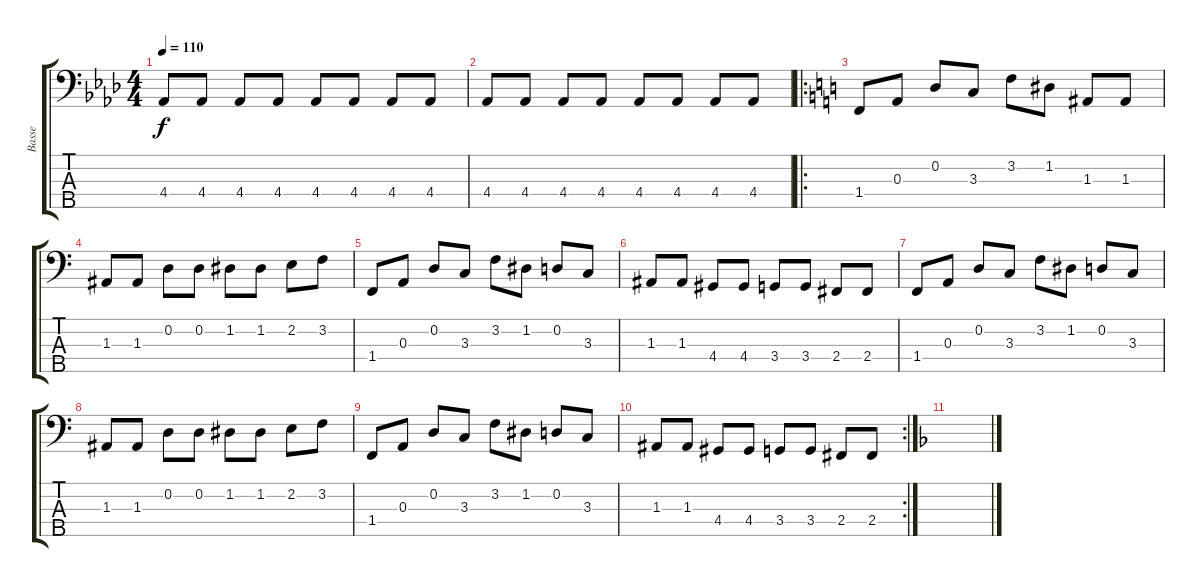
\track ("Basse" "Basse") {instrument electricbassfinger}
\staff {score tabs}
\tuning (G2 D2 A1 E1 B0) {hide}
\ts (4 4)
\tempo 110
\clef f4
\ks ab
4.4.8{dy f} 4.4.8 4.4.8 4.4.8 4.4.8 4.4.8 4.4.8 4.4.8 |
4.4.8 4.4.8 4.4.8 4.4.8 4.4.8 4.4.8 4.4.8 4.4.8 |
\ro
\ks c
1.4.8 0.3.8 0.2.8 3.3.8 3.2.8 1.2.8 1.3.8 1.3.8 |
1.3.8 1.3.8 0.2.8 0.2.8 1.2.8 1.2.8 2.2.8 3.2.8 |
1.4.8 0.3.8 0.2.8 3.3.8 3.2.8 1.2.8 0.2.8 3.3.8 |
1.3.8 1.3.8 4.4.8 4.4.8 3.4.8 3.4.8 2.4.8 2.4.8 |
1.4.8 0.3.8 0.2.8 3.3.8 3.2.8 1.2.8 0.2.8 3.3.8 |
1.3.8 1.3.8 0.2.8 0.2.8 1.2.8 1.2.8 2.2.8 3.2.8 |
1.4.8 0.3.8 0.2.8 3.3.8 3.2.8 1.2.8 0.2.8 3.3.8 |
\rc 2
1.3.8 1.3.8 4.4.8 4.4.8 3.4.8 3.4.8 2.4.8 2.4.8 |
\ks f
